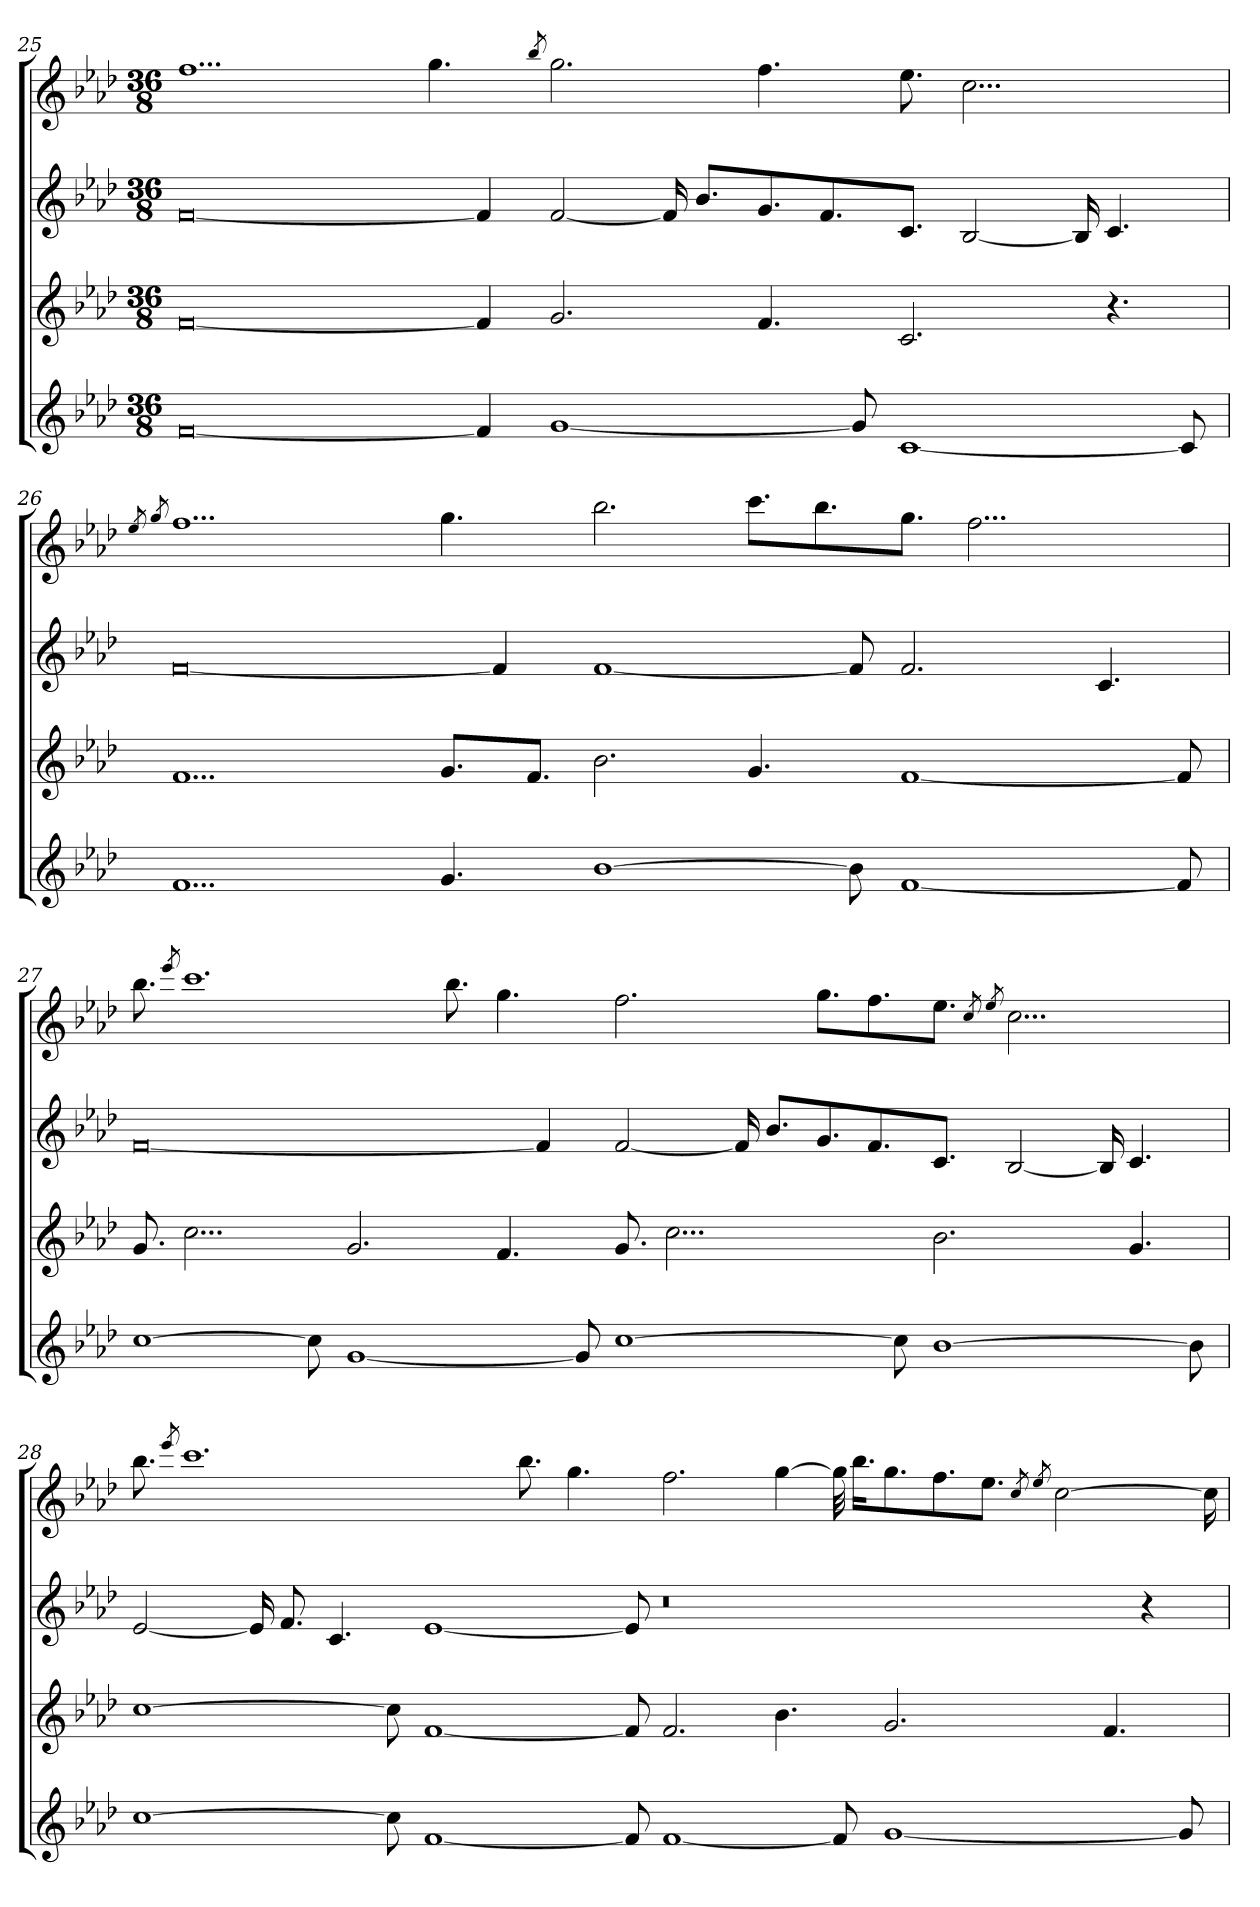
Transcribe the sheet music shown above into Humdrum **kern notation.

**kern	**kern	**kern	**kern
*part4	*part3	*part2	*part1
*staff4	*staff3	*staff2	*staff1
*clefG2	*clefG2	*clefG2	*clefG2
*k[b-e-a-d-]	*k[b-e-a-d-]	*k[b-e-a-d-]	*k[b-e-a-d-]
*M36/8	*M36/8	*M36/8	*M36/8
=25	=25	=25	=25
[0f	[0f	[0f	1...ff
.	.	.	4.gg
4f]	4f]	4f]	.
.	.	.	8qbb-
[1g	2.g	[2f	2.gg
.	.	16f]	.
.	.	8.b-/L	.
.	4.f	8.g/	4.ff
.	.	8.f/	.
8g]	.	.	.
[1c	2.c	8.c/J	8.ee-
.	.	[2B-	2...cc
.	.	16B-]	.
.	4.r	4.c	.
8c]	.	.	.
=26	=26	=26	=26
.	.	.	8qee-
.	.	.	8qgg
1...f	1...f	[0f	1...ff
4.g	8.g/L	.	4.gg
.	.	4f]	.
.	8.f/J	.	.
[1b-	2.b-	[1f	2.bb-
.	4.g	.	8.ccc\L
.	.	.	8.bb-\
8b-]	.	8f]	.
[1f	[1f	2.f	8.gg\J
.	.	.	2...ff
.	.	4.c	.
8f]	8f]	.	.
=27	=27	=27	=27
[1cc	8.g	[0f	8.bb-
.	.	.	8qeee-
.	2...cc	.	1.ccc
8cc]	.	.	.
[1g	2.g	.	.
.	.	.	8.bb-
.	4.f	.	4.gg
.	.	4f]	.
8g]	.	.	.
[1cc	8.g	[2f	2.ff
.	2...cc	.	.
.	.	16f]	.
.	.	8.b-/L	.
.	.	8.g/	8.gg\L
.	.	8.f/	8.ff\
8cc]	.	.	.
[1b-	2.b-	8.c/J	8.ee-\J
.	.	.	8qcc
.	.	.	8qee-
.	.	[2B-	2...cc
.	.	16B-]	.
.	4.g	4.c	.
8b-]	.	.	.
=28	=28	=28	=28
[1cc	[1cc	[2e-	8.bb-
.	.	.	8qeee-
.	.	.	1.ccc
.	.	16e-]	.
.	.	8.f	.
.	.	4.c	.
8cc]	8cc]	.	.
[1f	[1f	[1e-	.
.	.	.	8.bb-
.	.	.	4.gg
8f]	8f]	8e-]	.
[1f	2.f	0r	2.ff
.	4.b-	.	[4gg
8f]	.	.	32gg]
.	.	.	16.bb-\KL
[1g	2.g	.	8.gg\
.	.	.	8.ff\
.	.	.	8.ee-\J
.	.	.	8qcc
.	.	.	8qee-
.	.	.	[2cc
.	4.f	.	.
.	.	4r	.
8g]	.	.	.
.	.	.	16cc]
=	=	=	=
*-	*-	*-	*-
